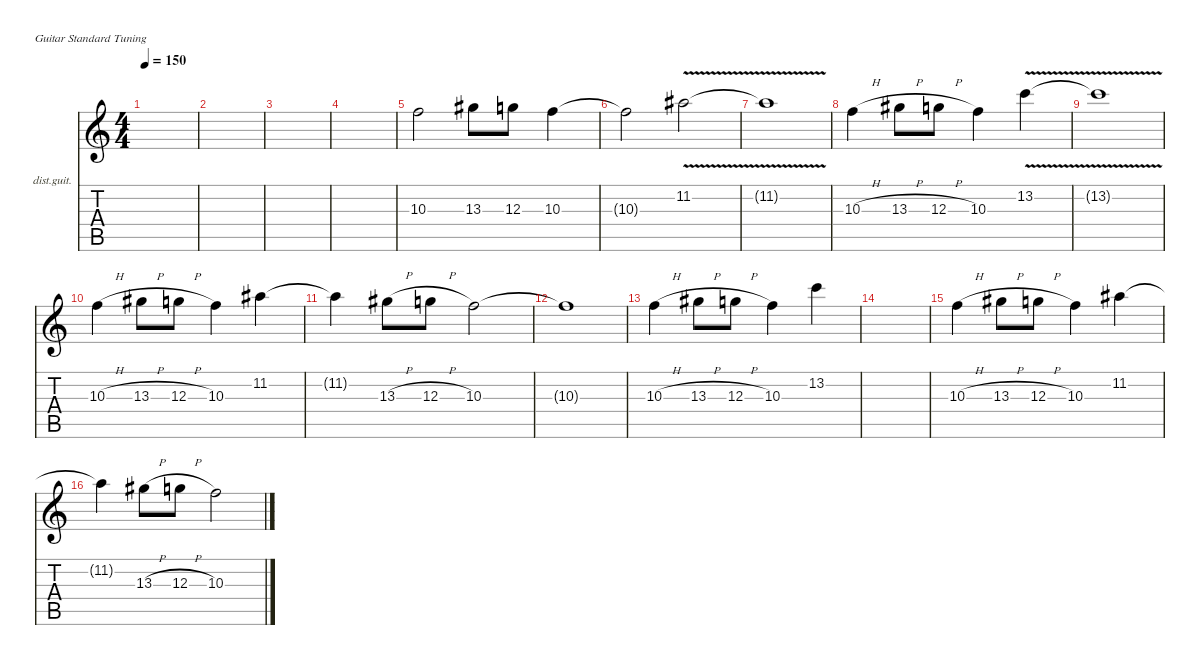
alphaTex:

\defaultSystemsLayout 4
\hideDynamics
\bracketExtendMode nobrackets
\firstSystemTrackNameOrientation horizontal
\otherSystemsTrackNameOrientation horizontal
\track ("Distortion Guitar" "dist.guit.") {instrument distortionguitar}
\staff {score tabs}
\tuning (E4 B3 G3 D3 A2 E2)
\ts (4 4)
\tempo 150
\clef g2
\ks c
|
|
|
|
10.3.2 13.3{acc #}.8 12.3.8 10.3.4 |
10.3{t}.2 11.2{v acc #}.2 |
11.2{v t acc #}.1 |
10.3{h}.4 13.3{h acc #}.8 12.3{h}.8 10.3.4 13.2{v}.4 |
13.2{v t}.1 |
10.3{h}.4 13.3{h acc #}.8 12.3{h}.8 10.3.4 11.2{acc #}.4 |
11.2{t acc #}.4 13.3{h acc #}.8 12.3{h}.8 10.3.2 |
10.3{t}.1 |
10.3{h}.4 13.3{h acc #}.8 12.3{h}.8 10.3.4 13.2.4 |
|
10.3{h}.4 13.3{h acc #}.8 12.3{h}.8 10.3.4 11.2{acc #}.4 |
11.2{t acc #}.4 13.3{h acc #}.8 12.3{h}.8 10.3.2
